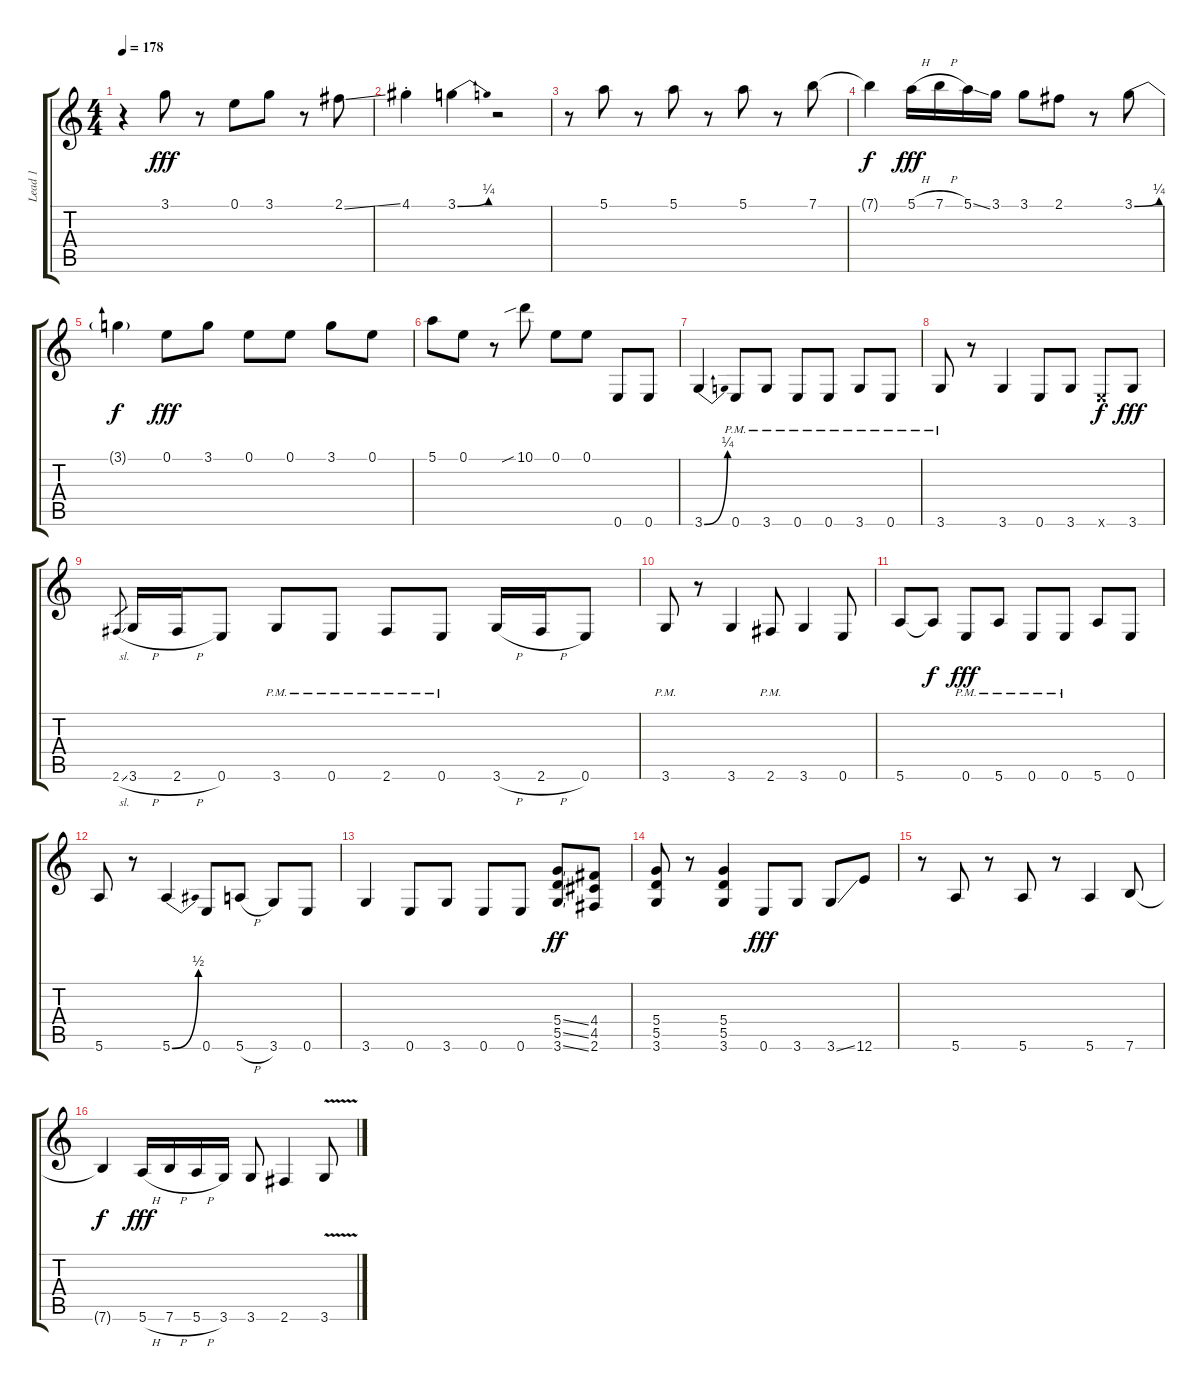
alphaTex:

\track ("Lead 1" "Lead 1") {instrument distortionguitar}
\staff {score tabs}
\tuning (E4 B3 G3 D3 A2 E2) {hide}
\ts (4 4)
\tempo 178
\clef g2
\ks c
r.4{dy fff} 3.1.8 r.8 0.1.8 3.1.8 r.8 2.1{ss}.8 |
4.1{st}.4 3.1{be (bend 0 0 60 1)}.4 r.2 |
r.8 5.1.8 r.8 5.1.8 r.8 5.1.8 r.8 7.1.8 |
7.1{t}.4{dy f} 5.1{h}.16{dy fff} 7.1{h}.16 5.1{ss}.16 3.1.16 3.1.8 2.1.8 r.8 3.1{be (bend 0 0 60 1)}.8 |
3.1{t}.4{dy f} 0.1.8{dy fff} 3.1.8 0.1.8 0.1.8 3.1.8 0.1.8 |
5.1.8 0.1.8 r.8 10.1{sib}.8 0.1.8 0.1.8 0.6.8 0.6.8 |
3.6{be (bend 0 0 60 1)}.4 0.6{pm}.8 3.6{pm}.8 0.6{pm}.8 0.6{pm}.8 3.6{pm}.8 0.6{pm}.8 |
3.6{pm}.8 r.8 3.6.4 0.6.8 3.6.8 0.6{x}.8{dy f} 3.6.8{dy fff} |
2.6{sl}.8{gr} 3.6{h}.16 2.6{h}.16 0.6.8 3.6{pm}.8 0.6{pm}.8 2.6{pm}.8 0.6{pm}.8 3.6{h}.16 2.6{h}.16 0.6.8 |
3.6{pm}.8 r.8 3.6.4 2.6{pm}.8 3.6.4 0.6.8 |
5.6.8 5.6{t}.8{dy f} 0.6{pm}.8{dy fff} 5.6{pm}.8 0.6{pm}.8 0.6{pm}.8 5.6.8 0.6.8 |
5.6.8 r.8 5.6{be (bend 0 0 60 2)}.4 0.6.8 5.6{h}.8 3.6.8 0.6.8 |
3.6.4 0.6.8 3.6.8 0.6.8 0.6.8 (5.4{ss} 5.5{ss} 3.6{ss}).8{dy ff volume 13} (4.4 4.5 2.6).8 |
(5.4 5.5 3.6).8 r.8 (5.4 5.5 3.6).4 0.6.8{dy fff volume 16} 3.6.8 3.6{ss}.8 12.6.8 |
r.8 5.6.8 r.8 5.6.8 r.8 5.6.4 7.6.8 |
7.6{t}.4{dy f} 5.6{h}.16{dy fff} 7.6{h}.16 5.6{h}.16 3.6.16 3.6.8 2.6.4 3.6{v}.8
